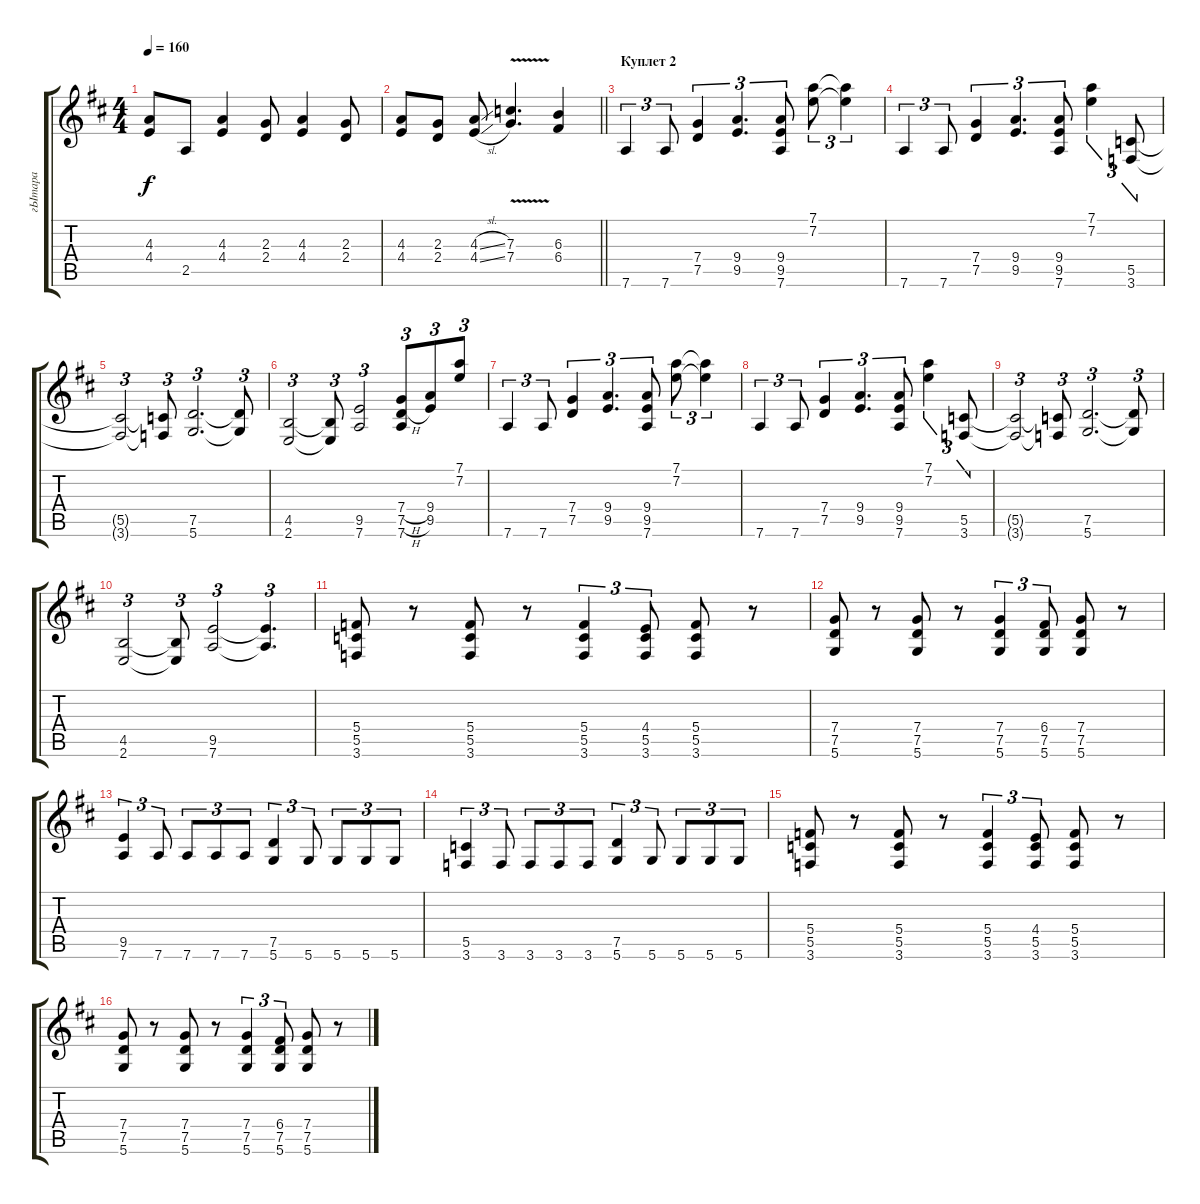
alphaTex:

\track ("гЫтара" "гЫтара") {instrument distortionguitar}
\staff {score tabs}
\tuning (D4 A3 F3 C3 G2 D2) {hide}
\ts (4 4)
\tempo 160
\clef g2
\ks bminor
(4.3 4.4).8{dy f} 2.5.8 (4.3 4.4).4 (2.3 2.4).8 (4.3 4.4).4 (2.3 2.4).8 |
\barLineRight lightlight
(4.3 4.4).8 (2.3 2.4).8 (4.3{sl} 4.4{sl}).8 (7.3{v} 7.4{v}).4{d} (6.3 6.4).4 |
\section ("" "Куплет 2")
7.6.4{tu (3 2)} 7.6.8{tu (3 2)} (7.4 7.5).4{tu (3 2)} (9.4 9.5).4{d tu (3 2)} (9.4 9.5 7.6).8{tu (3 2)} (7.1 7.2).8{tu (3 2)} (7.1{t} 7.2{t}).4{tu (3 2)} |
7.6.4{tu (3 2)} 7.6.8{tu (3 2)} (7.4 7.5).4{tu (3 2)} (9.4 9.5).4{d tu (3 2)} (9.4 9.5 7.6).8{tu (3 2)} (7.1 7.2).4{tu (3 2)} (5.5 3.6).8{tu (3 2)} |
(5.5{t} 3.6{t}).2{tu (3 2)} (5.5{t} 3.6{t}).8{tu (3 2)} (7.5 5.6).2{d tu (3 2)} (7.5{t} 5.6{t}).8{tu (3 2)} |
(4.5 2.6).2{tu (3 2)} (4.5{t} 2.6{t}).8{tu (3 2)} (9.5 7.6).2{tu (3 2)} (7.4{h} 7.5{h} 7.6).8{tu (3 2)} (9.4 9.5).8{tu (3 2)} (7.1 7.2).8{tu (3 2)} |
7.6.4{tu (3 2)} 7.6.8{tu (3 2)} (7.4 7.5).4{tu (3 2)} (9.4 9.5).4{d tu (3 2)} (9.4 9.5 7.6).8{tu (3 2)} (7.1 7.2).8{tu (3 2)} (7.1{t} 7.2{t}).4{tu (3 2)} |
7.6.4{tu (3 2)} 7.6.8{tu (3 2)} (7.4 7.5).4{tu (3 2)} (9.4 9.5).4{d tu (3 2)} (9.4 9.5 7.6).8{tu (3 2)} (7.1 7.2).4{tu (3 2)} (5.5 3.6).8{tu (3 2)} |
(5.5{t} 3.6{t}).2{tu (3 2)} (5.5{t} 3.6{t}).8{tu (3 2)} (7.5 5.6).2{d tu (3 2)} (7.5{t} 5.6{t}).8{tu (3 2)} |
(4.5 2.6).2{tu (3 2)} (4.5{t} 2.6{t}).8{tu (3 2)} (9.5 7.6).2{tu (3 2)} (9.5{t} 7.6{t}).4{d tu (3 2)} |
(5.4 5.5 3.6).8 r.8 (5.4 5.5 3.6).8 r.8 (5.4 5.5 3.6).4{tu (3 2)} (4.4 5.5 3.6).8{tu (3 2)} (5.4 5.5 3.6).8 r.8 |
(7.4 7.5 5.6).8 r.8 (7.4 7.5 5.6).8 r.8 (7.4 7.5 5.6).4{tu (3 2)} (6.4 7.5 5.6).8{tu (3 2)} (7.4 7.5 5.6).8 r.8 |
(9.5 7.6).4{tu (3 2)} 7.6.8{tu (3 2)} 7.6.8{tu (3 2)} 7.6.8{tu (3 2)} 7.6.8{tu (3 2)} (7.5 5.6).4{tu (3 2)} 5.6.8{tu (3 2)} 5.6.8{tu (3 2)} 5.6.8{tu (3 2)} 5.6.8{tu (3 2)} |
(5.5 3.6).4{tu (3 2)} 3.6.8{tu (3 2)} 3.6.8{tu (3 2)} 3.6.8{tu (3 2)} 3.6.8{tu (3 2)} (7.5 5.6).4{tu (3 2)} 5.6.8{tu (3 2)} 5.6.8{tu (3 2)} 5.6.8{tu (3 2)} 5.6.8{tu (3 2)} |
(5.4 5.5 3.6).8 r.8 (5.4 5.5 3.6).8 r.8 (5.4 5.5 3.6).4{tu (3 2)} (4.4 5.5 3.6).8{tu (3 2)} (5.4 5.5 3.6).8 r.8 |
(7.4 7.5 5.6).8 r.8 (7.4 7.5 5.6).8 r.8 (7.4 7.5 5.6).4{tu (3 2)} (6.4 7.5 5.6).8{tu (3 2)} (7.4 7.5 5.6).8 r.8
